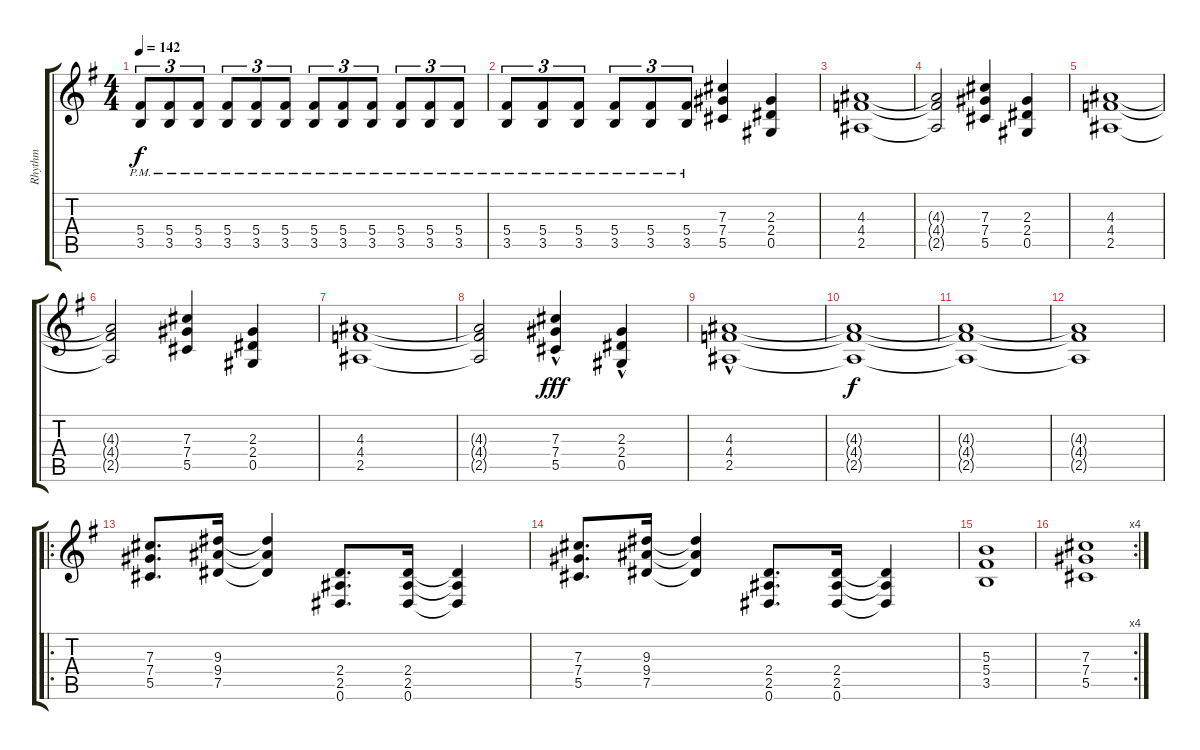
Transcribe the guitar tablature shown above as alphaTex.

\track ("Rhythm" "Rhythm") {instrument distortionguitar}
\staff {score tabs}
\tuning (Eb4 Bb3 Gb3 Db3 Ab2 Eb2) {hide}
\ts (4 4)
\tempo 142
\clef g2
\ks g
(5.4{pm} 3.5{pm}).8{tu (3 2) dy f} (5.4{pm} 3.5{pm}).8{tu (3 2)} (5.4{pm} 3.5{pm}).8{tu (3 2)} (5.4{pm} 3.5{pm}).8{tu (3 2)} (5.4{pm} 3.5{pm}).8{tu (3 2)} (5.4{pm} 3.5{pm}).8{tu (3 2)} (5.4{pm} 3.5{pm}).8{tu (3 2)} (5.4{pm} 3.5{pm}).8{tu (3 2)} (5.4{pm} 3.5{pm}).8{tu (3 2)} (5.4{pm} 3.5{pm}).8{tu (3 2)} (5.4{pm} 3.5{pm}).8{tu (3 2)} (5.4{pm} 3.5{pm}).8{tu (3 2)} |
(5.4{pm} 3.5{pm}).8{tu (3 2)} (5.4{pm} 3.5{pm}).8{tu (3 2)} (5.4{pm} 3.5{pm}).8{tu (3 2)} (5.4{pm} 3.5{pm}).8{tu (3 2)} (5.4{pm} 3.5{pm}).8{tu (3 2)} (5.4{pm} 3.5{pm}).8{tu (3 2)} (7.3 7.4 5.5).4 (2.3 2.4 0.5).4 |
(4.3 4.4 2.5).1 |
(4.3{t} 4.4{t} 2.5{t}).2 (7.3 7.4 5.5).4 (2.3 2.4 0.5).4 |
(4.3 4.4 2.5).1 |
(4.3{t} 4.4{t} 2.5{t}).2 (7.3 7.4 5.5).4 (2.3 2.4 0.5).4 |
(4.3 4.4 2.5).1 |
(4.3{t} 4.4{t} 2.5{t}).2 (7.3{hac} 7.4{hac} 5.5{hac}).4{dy fff} (2.3{hac} 2.4{hac} 0.5{hac}).4 |
(4.3{hac} 4.4{hac} 2.5{hac}).1 |
(4.3{t} 4.4{t} 2.5{t}).1{dy f} |
(4.3{t} 4.4{t} 2.5{t}).1 |
(4.3{t} 4.4{t} 2.5{t}).1 |
\ro
(7.3 7.4 5.5).8{d} (9.3 9.4 7.5).16 (9.3{t} 9.4{t} 7.5{t}).4 (2.4 2.5 0.6).8{d} (2.4 2.5 0.6).16 (2.4{t} 2.5{t} 0.6{t}).4 |
(7.3 7.4 5.5).8{d} (9.3 9.4 7.5).16 (9.3{t} 9.4{t} 7.5{t}).4 (2.4 2.5 0.6).8{d} (2.4 2.5 0.6).16 (2.4{t} 2.5{t} 0.6{t}).4 |
(5.3 5.4 3.5).1 |
\rc 4
(7.3 7.4 5.5).1
